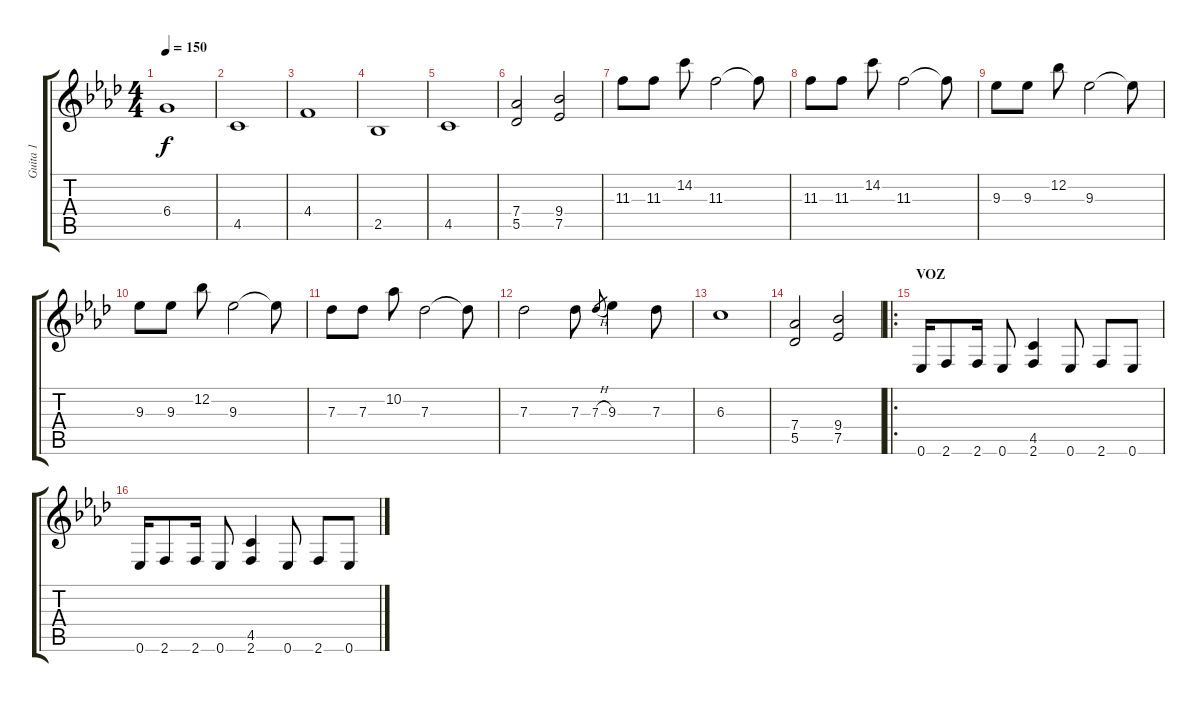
\track ("Guita 1" "Guita 1") {instrument overdrivenguitar}
\staff {score tabs}
\tuning (Eb4 Bb3 Gb3 Db3 Ab2 Eb2) {hide}
\ts (4 4)
\tempo 150
\clef g2
\ks fminor
6.4.1{dy f} |
4.5.1 |
4.4.1 |
2.5.1 |
4.5.1 |
(7.4 5.5).2 (9.4 7.5).2 |
11.3.8 11.3.8 14.2.8 11.3.2 11.3{t}.8 |
11.3.8 11.3.8 14.2.8 11.3.2 11.3{t}.8 |
9.3.8 9.3.8 12.2.8 9.3.2 9.3{t}.8 |
9.3.8 9.3.8 12.2.8 9.3.2 9.3{t}.8 |
7.3.8 7.3.8 10.2.8 7.3.2 7.3{t}.8 |
7.3.2 7.3.8 7.3{h}.8{gr} 9.3.4 7.3.8 |
6.3.1 |
(7.4 5.5).2 (9.4 7.5).2 |
\ro
\section ("" "VOZ")
0.6.16 2.6.8 2.6.16 0.6.8 (4.5 2.6).4 0.6.8 2.6.8 0.6.8 |
0.6.16 2.6.8 2.6.16 0.6.8 (4.5 2.6).4 0.6.8 2.6.8 0.6.8
